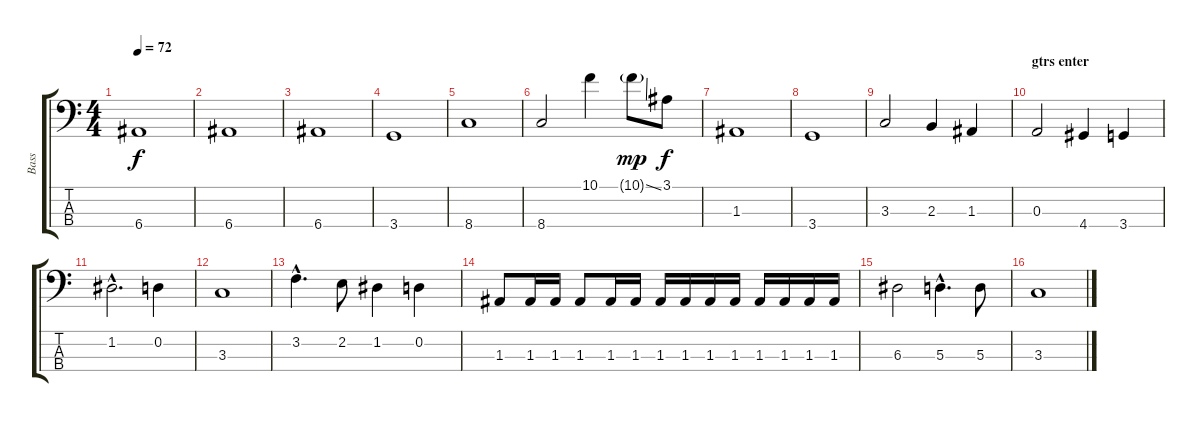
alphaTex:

\track ("Bass" "Bass") {instrument electricbasspick}
\staff {score tabs}
\tuning (G2 D2 A1 E1) {hide}
\ts (4 4)
\tempo 72
\clef f4
\ks c
6.4.1{dy f} |
6.4.1 |
6.4.1 |
3.4.1 |
8.4.1 |
8.4.2 10.1.4 10.1{ss g}.8{dy mp} 3.1.8{dy f} |
1.3.1 |
3.4.1 |
3.3.2 2.3.4 1.3.4 |
\section ("" "gtrs enter")
0.3.2 4.4.4 3.4.4 |
1.2{hac}.2{d} 0.2.4 |
3.3.1 |
3.2{hac}.4{d} 2.2.8 1.2.4 0.2.4 |
1.3.8 1.3.16 1.3.16 1.3.8 1.3.16 1.3.16 1.3.16 1.3.16 1.3.16 1.3.16 1.3.16 1.3.16 1.3.16 1.3.16 |
6.3.2 5.3{hac}.4{d} 5.3.8 |
3.3.1
